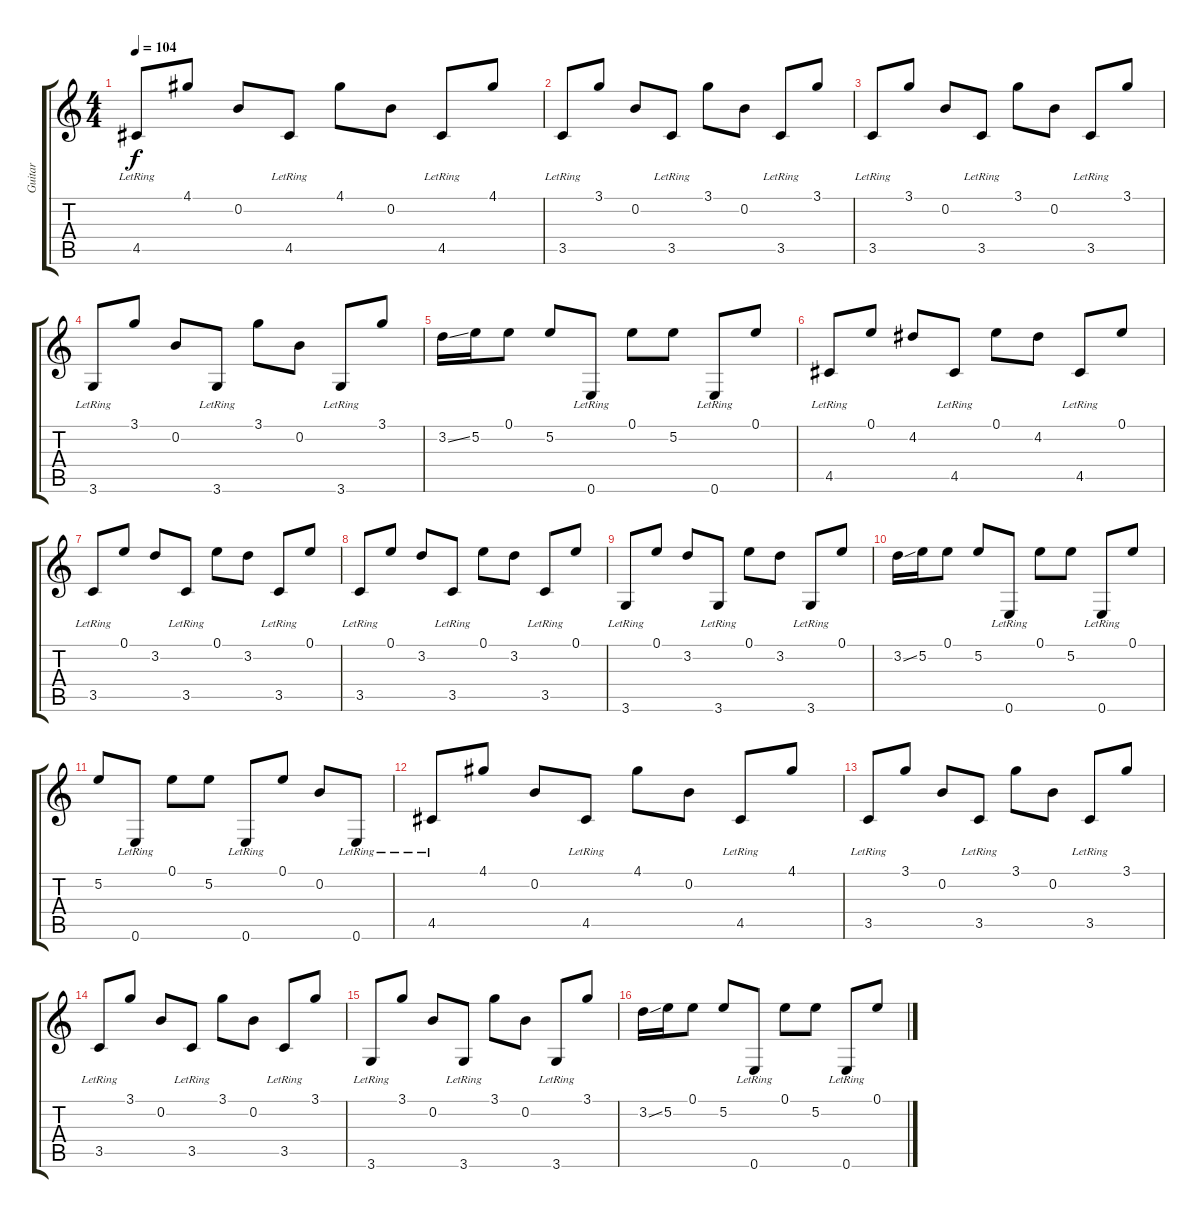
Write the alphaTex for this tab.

\track ("Guitar" "Guitar") {instrument overdrivenguitar}
\staff {score tabs}
\tuning (E4 B3 G3 D3 A2 E2) {hide}
\ts (4 4)
\tempo 104
\clef g2
\ks c
4.5{lr}.8{dy f instrument overdrivenguitar} 4.1.8 0.2.8 4.5{lr}.8 4.1.8 0.2.8 4.5{lr}.8 4.1.8 |
3.5{lr}.8 3.1.8 0.2.8 3.5{lr}.8 3.1.8 0.2.8 3.5{lr}.8 3.1.8 |
3.5{lr}.8 3.1.8 0.2.8 3.5{lr}.8 3.1.8 0.2.8 3.5{lr}.8 3.1.8 |
3.6{lr}.8 3.1.8 0.2.8 3.6{lr}.8 3.1.8 0.2.8 3.6{lr}.8 3.1.8 |
3.2{ss}.16 5.2.16 0.1.8 5.2.8 0.6{lr}.8 0.1.8 5.2.8 0.6{lr}.8 0.1.8 |
4.5{lr}.8 0.1.8 4.2.8 4.5{lr}.8 0.1.8 4.2.8 4.5{lr}.8 0.1.8 |
3.5{lr}.8 0.1.8 3.2.8 3.5{lr}.8 0.1.8 3.2.8 3.5{lr}.8 0.1.8 |
3.5{lr}.8 0.1.8 3.2.8 3.5{lr}.8 0.1.8 3.2.8 3.5{lr}.8 0.1.8 |
3.6{lr}.8 0.1.8 3.2.8 3.6{lr}.8 0.1.8 3.2.8 3.6{lr}.8 0.1.8 |
3.2{ss}.16 5.2.16 0.1.8 5.2.8 0.6{lr}.8 0.1.8 5.2.8 0.6{lr}.8 0.1.8 |
5.2.8 0.6{lr}.8 0.1.8 5.2.8 0.6{lr}.8 0.1.8 0.2.8 0.6{lr}.8 |
4.5{lr}.8 4.1.8 0.2.8 4.5{lr}.8 4.1.8 0.2.8 4.5{lr}.8 4.1.8 |
3.5{lr}.8 3.1.8 0.2.8 3.5{lr}.8 3.1.8 0.2.8 3.5{lr}.8 3.1.8 |
3.5{lr}.8 3.1.8 0.2.8 3.5{lr}.8 3.1.8 0.2.8 3.5{lr}.8 3.1.8 |
3.6{lr}.8 3.1.8 0.2.8 3.6{lr}.8 3.1.8 0.2.8 3.6{lr}.8 3.1.8 |
3.2{ss}.16 5.2.16 0.1.8 5.2.8 0.6{lr}.8 0.1.8 5.2.8 0.6{lr}.8 0.1.8
